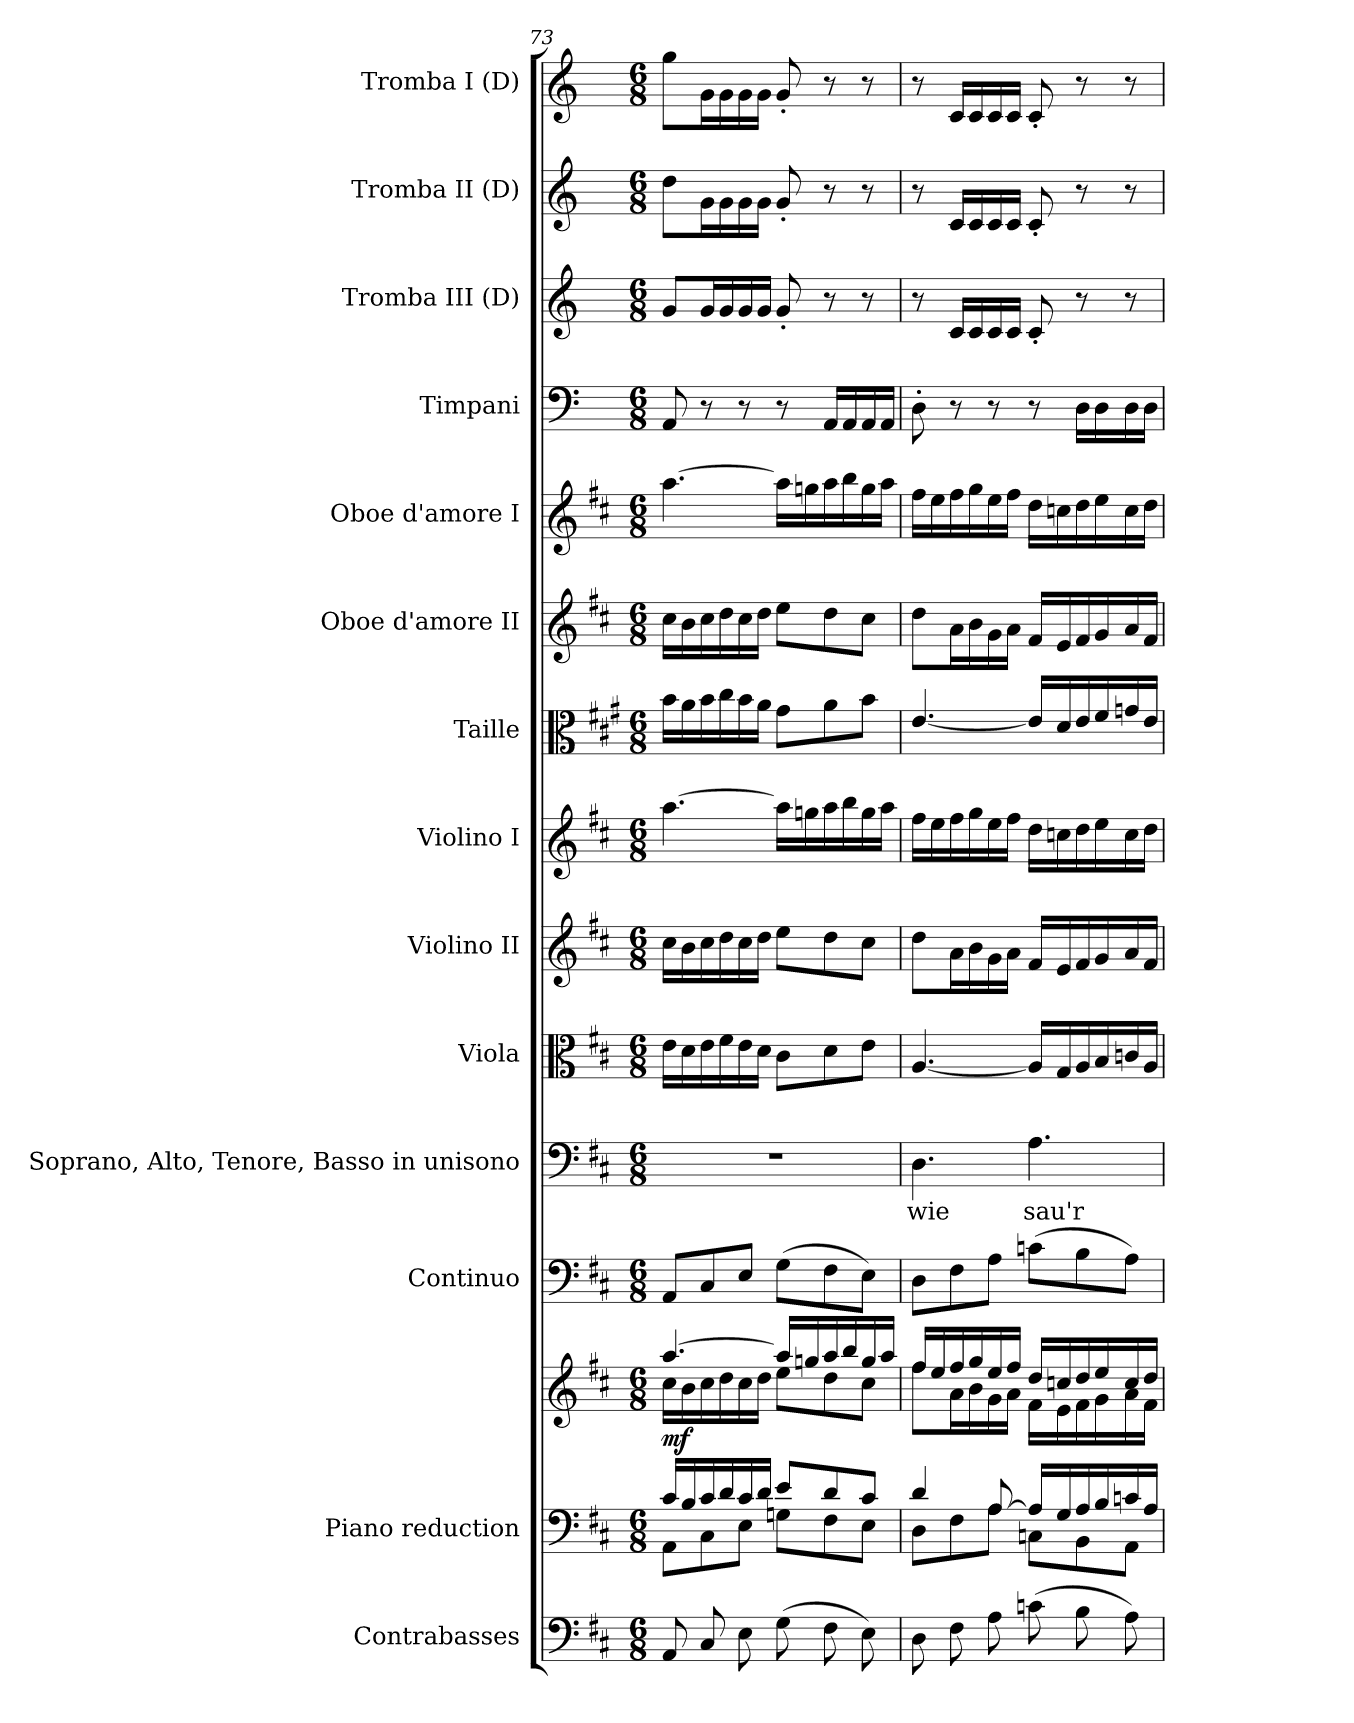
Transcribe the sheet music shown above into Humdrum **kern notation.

**kern	**kern	**kern	**dynam	**kern	**kern	**text	**kern	**kern	**kern	**kern	**kern	**kern	**kern	**kern	**kern	**kern
*part14	*part13	*part13	*part13	*part12	*part11	*part11	*part10	*part9	*part8	*part7	*part6	*part5	*part4	*part3	*part2	*part1
*staff15	*staff14	*staff13	*staff13/14	*staff12	*staff11	*staff11	*staff10	*staff9	*staff8	*staff7	*staff6	*staff5	*staff4	*staff3	*staff2	*staff1
*I"Contrabasses	*I"Piano reduction	*	*	*I"Continuo	*I"Soprano, Alto, Tenore, Basso in unisono	*	*I"Viola	*I"Violino II	*I"Violino I	*I"Taille	*I"Oboe d'amore II	*I"Oboe d'amore I	*I"Timpani	*I"Tromba III (D)	*I"Tromba II (D)	*I"Tromba I (D)
*I'Cbs.	*I'Pno	*	*	*	*	*	*	*	*	*	*I'Ob	*I'Ob	*I'Timp	*	*	*
*clefF4	*clefF4	*clefG2	*	*clefF4	*clefF4	*	*clefC3	*clefG2	*clefG2	*clefC3	*clefG2	*clefG2	*clefF4	*clefG2	*clefG2	*clefG2
*ITrd7c12	*	*	*	*	*	*	*	*	*	*ITrd4c7	*	*	*	*ITrd-1c-2	*ITrd-1c-2	*ITrd-1c-2
*k[f#c#]	*k[f#c#]	*k[f#c#]	*	*k[f#c#]	*k[f#c#]	*	*k[f#c#]	*k[f#c#]	*k[f#c#]	*k[f#c#]	*k[f#c#]	*k[f#c#]	*k[]	*k[f#c#]	*k[f#c#]	*k[f#c#]
*M6/8	*M6/8	*M6/8	*	*M6/8	*M6/8	*	*M6/8	*M6/8	*M6/8	*M6/8	*M6/8	*M6/8	*M6/8	*M6/8	*M6/8	*M6/8
=73	=73	=73	=73	=73	=73	=73	=73	=73	=73	=73	=73	=73	=73	=73	=73	=73
*	*^	*^	*	*	*	*	*	*	*	*	*	*	*	*	*	*
!	!	!	!	!	!LO:DY:b	!	!	!	!	!	!	!	!	!	!	!	!	!
8AAA/	16c#/LL	8AA\L	[4.aa/	16cc#\LL	mf	8AA/L	2.r	.	16e\LL	16cc#\LL	[4.aa\	16e\LL	16cc#\LL	[4.aa\	8AA/	8a/L	8ee\L	8aa\L
.	16B/	.	.	16b\	.	.	.	.	16d\	16b\	.	16d\	16b\	.	.	.	.	.
8CC#/	16c#/	8C#\	.	16cc#\	.	8C#/	.	.	16e\	16cc#\	.	16e\	16cc#\	.	8r	16a/L	16a\L	16a\L
.	16d/	.	.	16dd\	.	.	.	.	16f#\	16dd\	.	16f#\	16dd\	.	.	16a/	16a\	16a\
8EE\	16c#/	8E\J	.	16cc#\	.	8E/J	.	.	16e\	16cc#\	.	16e\	16cc#\	.	8r	16a/	16a\	16a\
.	16d/JJ	.	.	16dd\JJ	.	.	.	.	16d\JJ	16dd\JJ	.	16d\JJ	16dd\JJ	.	.	16a/JJ	16a\JJ	16a\JJ
(>8GG\	8e/L	8Gn\L	16aa/LL]	8ee\L	.	(>8G\L	.	.	8c#\L	8ee\L	16aa\LL]	8c#\L	8ee\L	16aa\LL]	8r	8a'/	8a'/	8a'/
.	.	.	16ggn/	.	.	.	.	.	.	.	16ggn\	.	.	16ggn\	.	.	.	.
8FF#\	8d/	8F#\	16aa/	8dd\	.	8F#\	.	.	8d\	8dd\	16aa\	8d\	8dd\	16aa\	16AA/LL	8r	8r	8r
.	.	.	16bb/	.	.	.	.	.	.	.	16bb\	.	.	16bb\	16AA/	.	.	.
8EE\)	8c#/J	8E\J	16gg/	8cc#\J	.	8E\J)	.	.	8e\J	8cc#\J	16gg\	8e\J	8cc#\J	16gg\	16AA/	8r	8r	8r
.	.	.	16aa/JJ	.	.	.	.	.	.	.	16aa\JJ	.	.	16aa\JJ	16AA/JJ	.	.	.
=74	=74	=74	=74	=74	=74	=74	=74	=74	=74	=74	=74	=74	=74	=74	=74	=74	=74	=74
!	!	!	!	!	!	!	!	!LO:LY:b	!	!	!	!	!	!	!	!	!	!
8DD\	4d/	8D\L	16ff#/LL	8ff#\L	.	8D\L	4.D\	wie	[4.A/	8dd\L	16ff#\LL	[4.A/	8dd\L	16ff#\LL	8D'\	8r	8r	8r
.	.	.	16ee/	.	.	.	.	.	.	.	16ee\	.	.	16ee\	.	.	.	.
8FF#\	.	8F#\	16ff#/	16a\L	.	8F#\	.	.	.	16a\L	16ff#\	.	16a\L	16ff#\	8r	16d/LL	16d/LL	16d/LL
.	.	.	16gg/	16b\	.	.	.	.	.	16b\	16gg\	.	16b\	16gg\	.	16d/	16d/	16d/
8AA\	[8A/	8A\J	16ee/	16g\	.	8A\J	.	.	.	16g\	16ee\	.	16g\	16ee\	8r	16d/	16d/	16d/
.	.	.	16ff#/JJ	16a\JJ	.	.	.	.	.	16a\JJ	16ff#\JJ	.	16a\JJ	16ff#\JJ	.	16d/JJ	16d/JJ	16d/JJ
!	!	!	!	!	!	!	!	!LO:LY:b	!	!	!	!	!	!	!	!	!	!
(>8Cn\	16A/LL]	8Cn\L	16dd/LL	16f#\LL	.	(>8cn\L	4.A\	sau'r	16A/LL]	16f#/LL	16dd\LL	16A/LL]	16f#/LL	16dd\LL	8r	8d'/	8d'/	8d'/
.	16G/	.	16ccn/	16e\	.	.	.	.	16G/	16e/	16ccn\	16G/	16e/	16ccn\	.	.	.	.
8BB\	16A/	8BB\	16dd/	16f#\	.	8B\	.	.	16A/	16f#/	16dd\	16A/	16f#/	16dd\	16D\LL	8r	8r	8r
.	16B/	.	16ee/	16g\	.	.	.	.	16B/	16g/	16ee\	16B/	16g/	16ee\	16D\	.	.	.
8AA\)	16cn/	8AA\J	16cc/	16a\	.	8A\J)	.	.	16cn/	16a/	16cc\	16cn/	16a/	16cc\	16D\	8r	8r	8r
.	16A/JJ	.	16dd/JJ	16f#\JJ	.	.	.	.	16A/JJ	16f#/JJ	16dd\JJ	16A/JJ	16f#/JJ	16dd\JJ	16D\JJ	.	.	.
*	*v	*v	*	*	*	*	*	*	*	*	*	*	*	*	*	*	*	*
*	*	*v	*v	*	*	*	*	*	*	*	*	*	*	*	*	*	*
=	=	=	=	=	=	=	=	=	=	=	=	=	=	=	=	=
*-	*-	*-	*-	*-	*-	*-	*-	*-	*-	*-	*-	*-	*-	*-	*-	*-
